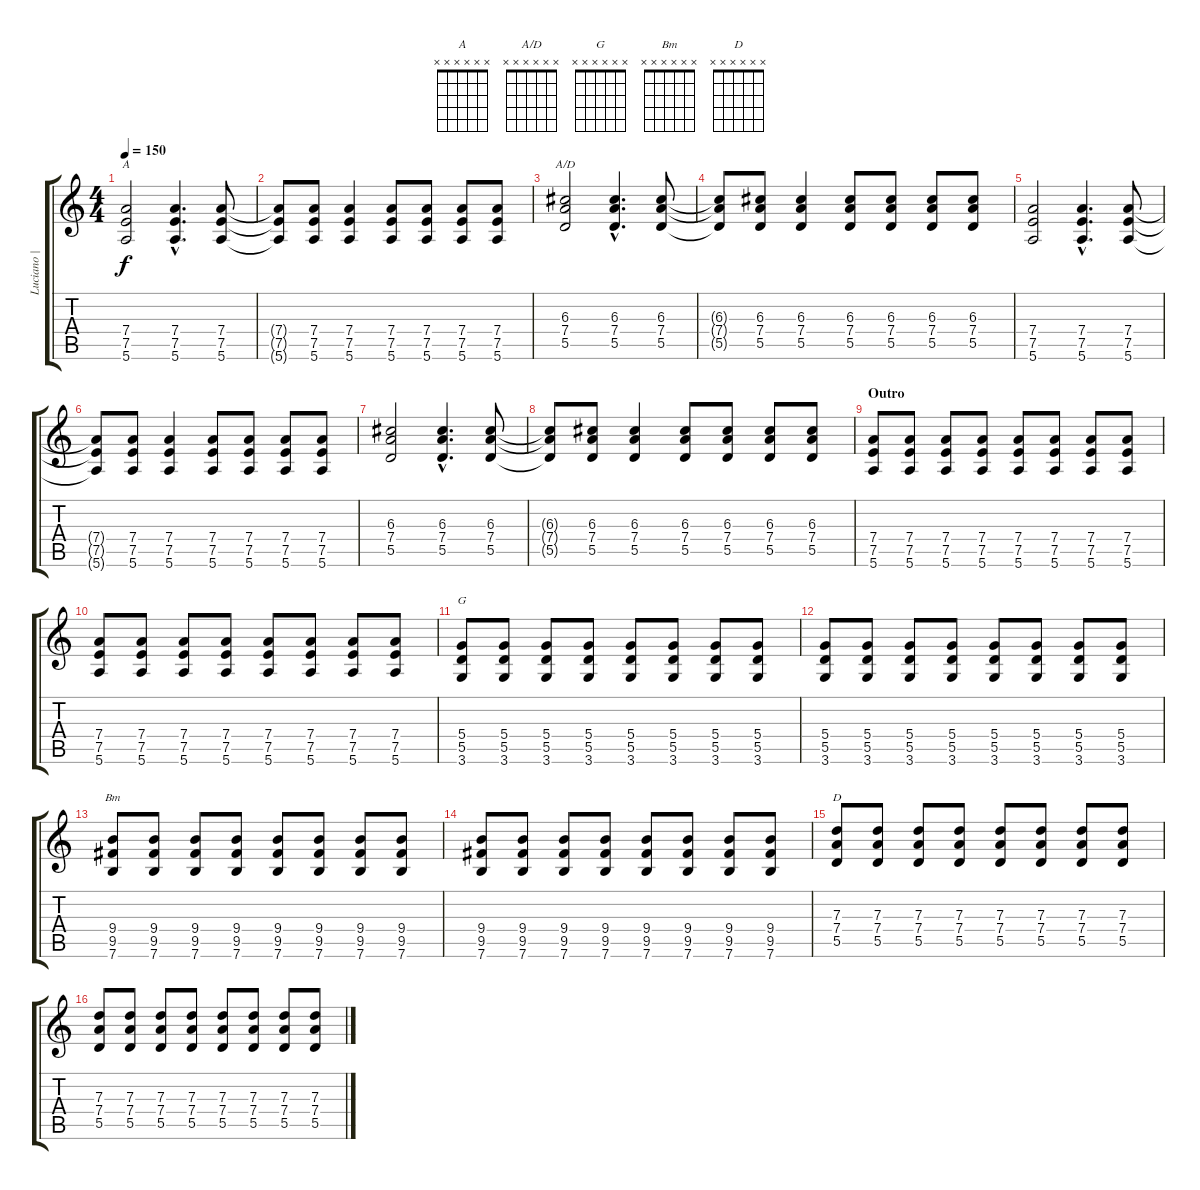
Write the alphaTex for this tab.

\track ("Luciano | Guitarra" "Luciano | ") {instrument distortionguitar}
\staff {score tabs}
\tuning (E4 B3 G3 D3 A2 E2) {hide}
\chord ("A" x x x x x x)
\chord ("A/D" x x x x x x)
\chord ("G" x x x x x x)
\chord ("Bm" x x x x x x)
\chord ("D" x x x x x x)
\ts (4 4)
\tempo 150
\clef g2
\ks c
(7.4 7.5 5.6).2{ch "A" dy f} (7.4{hac} 7.5{hac} 5.6{hac}).4{d} (7.4 7.5 5.6).8 |
(7.4{t} 7.5{t} 5.6{t}).8 (7.4 7.5 5.6).8 (7.4 7.5 5.6).4 (7.4 7.5 5.6).8 (7.4 7.5 5.6).8 (7.4 7.5 5.6).8 (7.4 7.5 5.6).8 |
(6.3 7.4 5.5).2{ch "A/D"} (6.3{hac} 7.4{hac} 5.5{hac}).4{d} (6.3 7.4 5.5).8 |
(6.3{t} 7.4{t} 5.5{t}).8 (6.3 7.4 5.5).8 (6.3 7.4 5.5).4 (6.3 7.4 5.5).8 (6.3 7.4 5.5).8 (6.3 7.4 5.5).8 (6.3 7.4 5.5).8 |
(7.4 7.5 5.6).2 (7.4{hac} 7.5{hac} 5.6{hac}).4{d} (7.4 7.5 5.6).8 |
(7.4{t} 7.5{t} 5.6{t}).8 (7.4 7.5 5.6).8 (7.4 7.5 5.6).4 (7.4 7.5 5.6).8 (7.4 7.5 5.6).8 (7.4 7.5 5.6).8 (7.4 7.5 5.6).8 |
(6.3 7.4 5.5).2 (6.3{hac} 7.4{hac} 5.5{hac}).4{d} (6.3 7.4 5.5).8 |
(6.3{t} 7.4{t} 5.5{t}).8 (6.3 7.4 5.5).8 (6.3 7.4 5.5).4 (6.3 7.4 5.5).8 (6.3 7.4 5.5).8 (6.3 7.4 5.5).8 (6.3 7.4 5.5).8 |
\section ("" "Outro")
(7.4 7.5 5.6).8 (7.4 7.5 5.6).8 (7.4 7.5 5.6).8 (7.4 7.5 5.6).8 (7.4 7.5 5.6).8 (7.4 7.5 5.6).8 (7.4 7.5 5.6).8 (7.4 7.5 5.6).8 |
(7.4 7.5 5.6).8 (7.4 7.5 5.6).8 (7.4 7.5 5.6).8 (7.4 7.5 5.6).8 (7.4 7.5 5.6).8 (7.4 7.5 5.6).8 (7.4 7.5 5.6).8 (7.4 7.5 5.6).8 |
(5.4 5.5 3.6).8{ch "G"} (5.4 5.5 3.6).8 (5.4 5.5 3.6).8 (5.4 5.5 3.6).8 (5.4 5.5 3.6).8 (5.4 5.5 3.6).8 (5.4 5.5 3.6).8 (5.4 5.5 3.6).8 |
(5.4 5.5 3.6).8 (5.4 5.5 3.6).8 (5.4 5.5 3.6).8 (5.4 5.5 3.6).8 (5.4 5.5 3.6).8 (5.4 5.5 3.6).8 (5.4 5.5 3.6).8 (5.4 5.5 3.6).8 |
(9.4 9.5 7.6).8{ch "Bm"} (9.4 9.5 7.6).8 (9.4 9.5 7.6).8 (9.4 9.5 7.6).8 (9.4 9.5 7.6).8 (9.4 9.5 7.6).8 (9.4 9.5 7.6).8 (9.4 9.5 7.6).8 |
(9.4 9.5 7.6).8 (9.4 9.5 7.6).8 (9.4 9.5 7.6).8 (9.4 9.5 7.6).8 (9.4 9.5 7.6).8 (9.4 9.5 7.6).8 (9.4 9.5 7.6).8 (9.4 9.5 7.6).8 |
(7.3 7.4 5.5).8{ch "D"} (7.3 7.4 5.5).8 (7.3 7.4 5.5).8 (7.3 7.4 5.5).8 (7.3 7.4 5.5).8 (7.3 7.4 5.5).8 (7.3 7.4 5.5).8 (7.3 7.4 5.5).8 |
(7.3 7.4 5.5).8 (7.3 7.4 5.5).8 (7.3 7.4 5.5).8 (7.3 7.4 5.5).8 (7.3 7.4 5.5).8 (7.3 7.4 5.5).8 (7.3 7.4 5.5).8 (7.3 7.4 5.5).8
